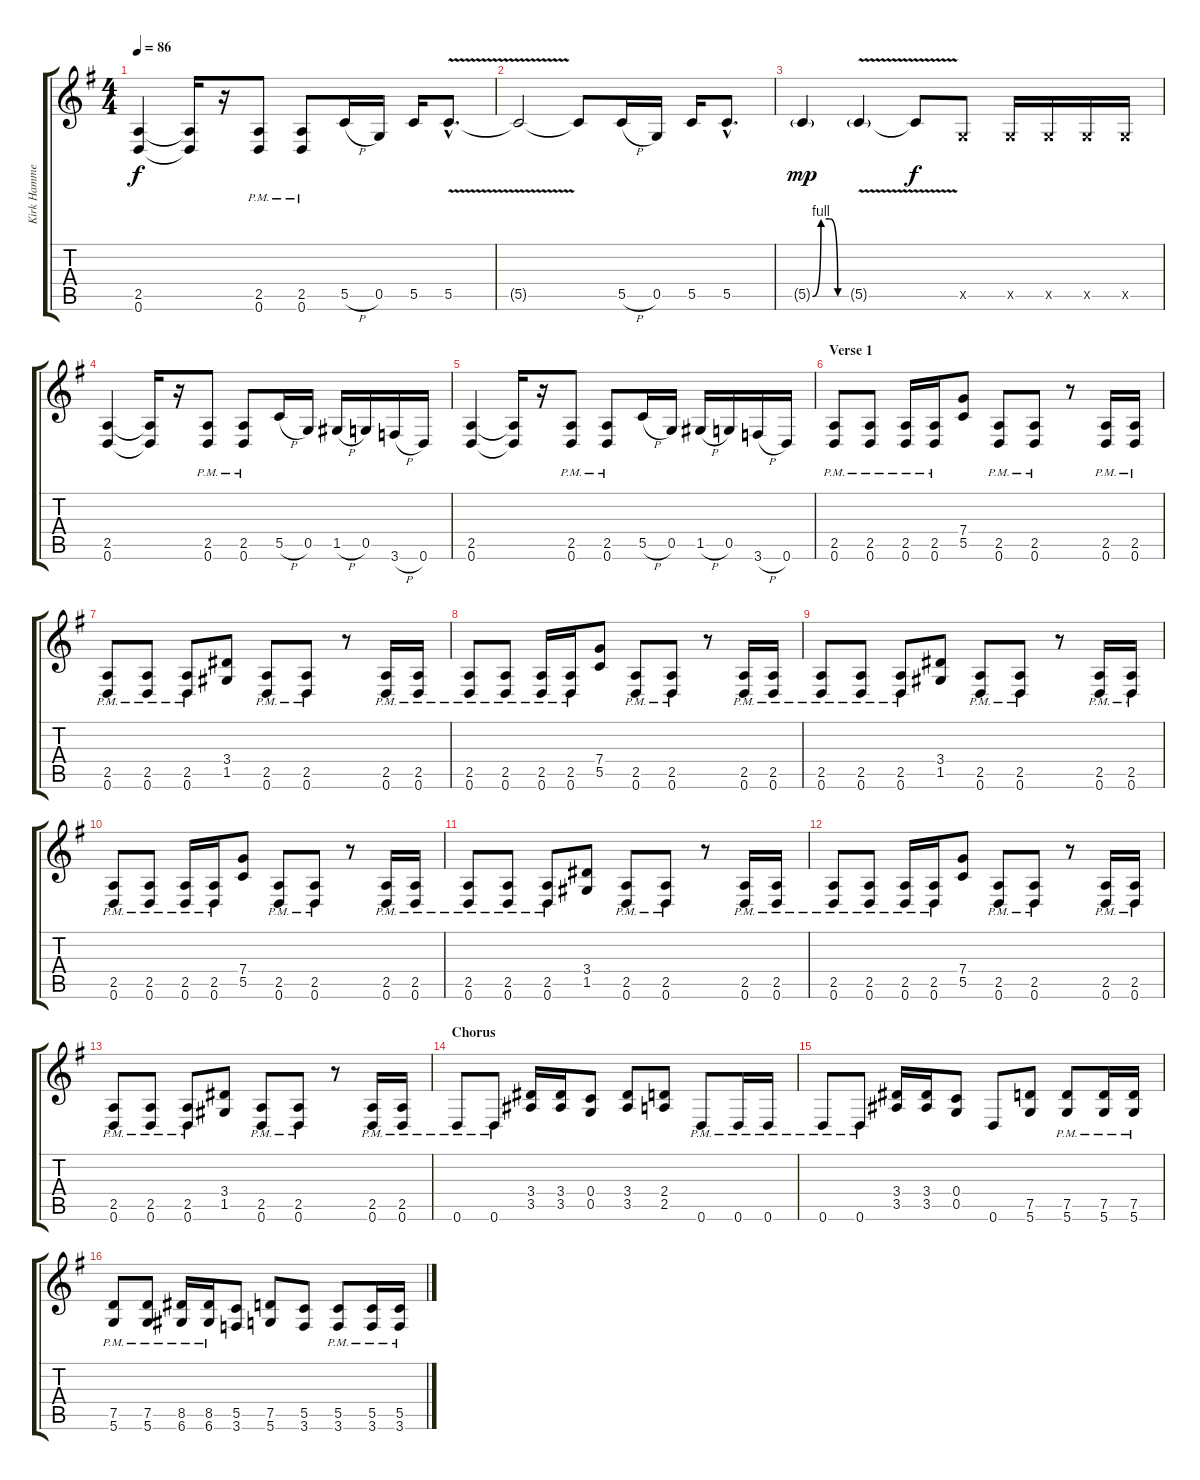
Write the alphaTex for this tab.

\track ("Kirk Hammett" "Kirk Hamme") {instrument distortionguitar}
\staff {score tabs}
\tuning (D4 A3 F3 C3 G2 D2) {hide}
\ts (4 4)
\tempo 86
\clef g2
\ks g
(2.5 0.6).4{dy f} (2.5{t} 0.6{t}).16 r.16 (2.5{pm} 0.6{pm}).8 (2.5{pm} 0.6{pm}).8 5.5{h}.16 0.5.16 5.5.16 5.5{v hac}.8{d} |
5.5{t}.2 5.5{t}.8 5.5{h}.16 0.5.16 5.5.16 5.5{hac}.8{d} |
5.5{be (custom 0 0 15 4 30 4 45 0 60 0) g}.4{dy mp} 5.5{v g}.4 5.5{t}.8{dy f} 0.5{x}.8 0.5{x}.16 0.5{x}.16 0.5{x}.16 0.5{x}.16 |
(2.5 0.6).4 (2.5{t} 0.6{t}).16 r.16 (2.5{pm} 0.6{pm}).8 (2.5{pm} 0.6{pm}).8 5.5{h}.16 0.5.16 1.5{h}.16 0.5.16 3.6{h}.16 0.6.16 |
(2.5 0.6).4 (2.5{t} 0.6{t}).16 r.16 (2.5{pm} 0.6{pm}).8 (2.5{pm} 0.6{pm}).8 5.5{h}.16 0.5.16 1.5{h}.16 0.5.16 3.6{h}.16 0.6.16 |
\section ("" "Verse 1")
(2.5{pm} 0.6{pm}).8 (2.5{pm} 0.6{pm}).8 (2.5{pm} 0.6{pm}).16 (2.5{pm} 0.6{pm}).16 (7.4 5.5).8 (2.5{pm} 0.6{pm}).8 (2.5{pm} 0.6{pm}).8 r.8 (2.5{pm} 0.6{pm}).16 (2.5{pm} 0.6{pm}).16 |
(2.5{pm} 0.6{pm}).8 (2.5{pm} 0.6{pm}).8 (2.5{pm} 0.6{pm}).8 (3.4 1.5).8 (2.5{pm} 0.6{pm}).8 (2.5{pm} 0.6{pm}).8 r.8 (2.5{pm} 0.6{pm}).16 (2.5{pm} 0.6{pm}).16 |
(2.5{pm} 0.6{pm}).8 (2.5{pm} 0.6{pm}).8 (2.5{pm} 0.6{pm}).16 (2.5{pm} 0.6{pm}).16 (7.4 5.5).8 (2.5{pm} 0.6{pm}).8 (2.5{pm} 0.6{pm}).8 r.8 (2.5{pm} 0.6{pm}).16 (2.5{pm} 0.6{pm}).16 |
(2.5{pm} 0.6{pm}).8 (2.5{pm} 0.6{pm}).8 (2.5{pm} 0.6{pm}).8 (3.4 1.5).8 (2.5{pm} 0.6{pm}).8 (2.5{pm} 0.6{pm}).8 r.8 (2.5{pm} 0.6{pm}).16 (2.5{pm} 0.6{pm}).16 |
(2.5{pm} 0.6{pm}).8 (2.5{pm} 0.6{pm}).8 (2.5{pm} 0.6{pm}).16 (2.5{pm} 0.6{pm}).16 (7.4 5.5).8 (2.5{pm} 0.6{pm}).8 (2.5{pm} 0.6{pm}).8 r.8 (2.5{pm} 0.6{pm}).16 (2.5{pm} 0.6{pm}).16 |
(2.5{pm} 0.6{pm}).8 (2.5{pm} 0.6{pm}).8 (2.5{pm} 0.6{pm}).8 (3.4 1.5).8 (2.5{pm} 0.6{pm}).8 (2.5{pm} 0.6{pm}).8 r.8 (2.5{pm} 0.6{pm}).16 (2.5{pm} 0.6{pm}).16 |
(2.5{pm} 0.6{pm}).8 (2.5{pm} 0.6{pm}).8 (2.5{pm} 0.6{pm}).16 (2.5{pm} 0.6{pm}).16 (7.4 5.5).8 (2.5{pm} 0.6{pm}).8 (2.5{pm} 0.6{pm}).8 r.8 (2.5{pm} 0.6{pm}).16 (2.5{pm} 0.6{pm}).16 |
(2.5{pm} 0.6{pm}).8 (2.5{pm} 0.6{pm}).8 (2.5{pm} 0.6{pm}).8 (3.4 1.5).8 (2.5{pm} 0.6{pm}).8 (2.5{pm} 0.6{pm}).8 r.8 (2.5{pm} 0.6{pm}).16 (2.5{pm} 0.6{pm}).16 |
\section ("" "Chorus")
0.6{pm}.8 0.6{pm}.8 (3.4 3.5).16 (3.4 3.5).16 (0.4 0.5).8 (3.4 3.5).8 (2.4 2.5).8 0.6{pm}.8 0.6{pm}.16 0.6{pm}.16 |
0.6{pm}.8 0.6{pm}.8 (3.4 3.5).16 (3.4 3.5).16 (0.4 0.5).8 0.6.8 (7.5 5.6).8 (7.5{pm} 5.6{pm}).8 (7.5{pm} 5.6{pm}).16 (7.5{pm} 5.6{pm}).16 |
(7.5{pm} 5.6{pm}).8 (7.5{pm} 5.6{pm}).8 (8.5{pm} 6.6{pm}).16 (8.5{pm} 6.6{pm}).16 (5.5 3.6).8 (7.5 5.6).8 (5.5 3.6).8 (5.5{pm} 3.6{pm}).8 (5.5{pm} 3.6{pm}).16 (5.5{pm} 3.6{pm}).16
